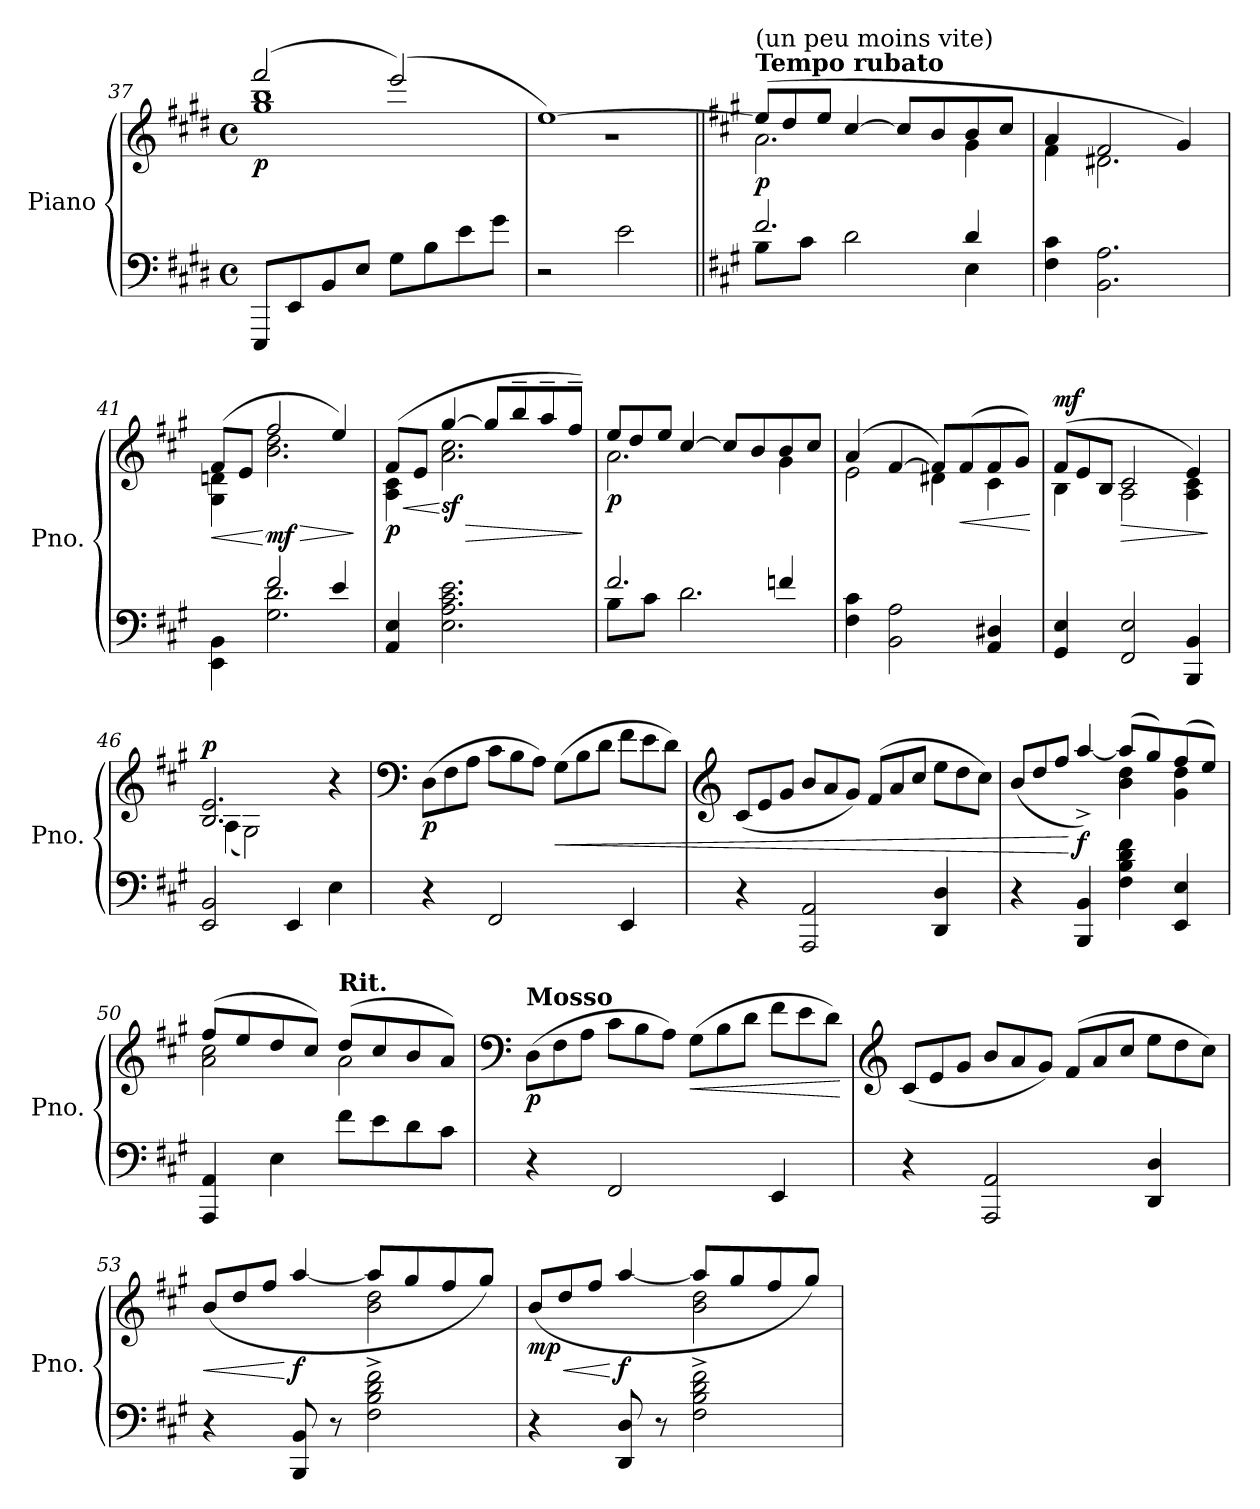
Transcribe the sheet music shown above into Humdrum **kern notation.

**kern	**kern	**dynam
*part1	*part1	*part1
*staff2	*staff1	*staff1/2
*I"Piano	*	*
*I'Pno.	*	*
*clefF4	*clefG2	*
*k[f#c#g#d#]	*k[f#c#g#d#]	*
*M4/4	*M4/4	*
*met(c)	*met(c)	*
=37	=37	=37
*	*^	*
!	!	!	!LO:DY:b
8EEE/L	(2fff#/	1gg# 1bb	p
8EE/	.	.	.
8BB/	.	.	.
8E/J	.	.	.
8G#\L	(2eee/)	.	.
8B\	.	.	.
8e\	.	.	.
8g#\J	.	.	.
!!LO:PB:g=z	!!
=38	=38	=38	=38
2r	[1ee)	1r	.
2e\	.	.	.
=39||	=39||	=39||	=39||
*k[f#c#g#]	*k[f#c#g#]	*	*
*^	*	*	*
*	*	*Xtuplet	*	*
!	!	!LO:TX:a:B:t=Tempo rubato	!	!
!	!	!LO:TX:a:t=(un peu moins vite)	!	!
!	!	!	!	!LO:DY:b
2.f#/	8B\L	(12ee/L]	2.a\	p
.	.	12dd/	.	.
.	8c#\J	.	.	.
.	.	12ee/J	.	.
.	2d\	[4cc#/	.	.
.	.	8cc#/L]	.	.
.	.	8b/	.	.
4d/	4E\	8b/	4g#\	.
.	.	8cc#/J	.	.
*v	*v	*	*	*
=40	=40	=40	=40
4F#\ 4c#\	4a/	4f#\	.
2.BB\ 2.A\	2f#/	2.d#X\	.
.	4g#/)	.	.
=41	=41	=41	=41
*^	*	*	*
!	!	!	!	!LO:HP:b
4ryy	4EE\ 4BB\	(8f#/L	4G#\ 4dn\	<
.	.	8e/J	.	.
!	!	!	!	!LO:HP:n=1:b
!	!	!	!	!LO:DY:n=1:b
2f#/	2.G#\ 2.d\	2ff#/	2.b\ 2.dd\	[ > mf
4e/	.	4ee/)	.	.
*v	*v	*	*	*
*	*v	*v	*
.	.	]
=42	=42	=42
!	!	!LO:HP:b
*	*^	*
!	!	!	!LO:DY:n=1:b
4AA/ 4E/	(8f#/L	4A\ 4c#\	< p
.	8e/J	.	.
!	!	!	!LO:HP:n=1:b
!	!	!	!LO:DY:n=2:b
2.E\ 2.A\ 2.c#\ 2.e\	[4gg#/	2.a\ 2.cc#\	[ > sf
.	8gg#/L]	.	.
.	8bb~/	.	.
.	8aa~/	.	.
.	8ff#~/J)	.	.
*	*v	*v	*
.	.	]
!!LO:LB:g=z
=43	=43	=43
*^	*^	*
!	!	!	!	!LO:DY:b
2.f#/	8B\L	12ee/L	2.a\	p
.	.	12dd/	.	.
.	8c#\J	.	.	.
.	.	12ee/J	.	.
.	2.d\	[4cc#/	.	.
.	.	8cc#/L]	.	.
.	.	8b/	.	.
4fn/	.	8b/	4g#\	.
.	.	8cc#/J	.	.
*v	*v	*	*	*
=44	=44	=44	=44
4F#\ 4c#\	(4a/	2e\	.
2BB\ 2A\	[4f#/	.	.
.	8f#/L])	4d#X\	.
!	!	!	!LO:HP:b
.	(8f#/	.	<
4AA/ 4D#X/	8f#/	4c#\	.
.	8g#/J)	.	.
*	*v	*v	*
.	.	[
=45	=45	=45
*	*^	*
!	!	!	!LO:DY:a
4GG#/ 4E/	(12f#/L	4B\	mf
.	12e/	.	.
.	12B/J	.	.
!	!	!	!LO:HP:b
2FF#/ 2E/	2c#/	2A\	>
4BBB/ 4BB/	4e/)	4A\ 4c#\	.
*	*v	*v	*
.	.	]
=46	=46	=46
*	*^	*
!	!	!	!LO:DY:a
2EE/ 2BB/	2.B/ 2.e/	(4A\	p
.	.	2G#\)	.
4EE/	.	.	.
4E\	4r	4ryy	.
*	*v	*v	*
=47	=47	=47
*	*clefF4	*
*	*^	*
!	!LO:TX:a:B:t=Mosso	!	!
!	!	!	!LO:DY:b
*	*v	*v	*
4r	(12D\L	p
.	12F#\	.
.	12A\J	.
2FF#/	12c#\L	.
.	12B\	.
.	12A\J)	.
!	!	!LO:HP:b
.	(12G#\L	<
.	12B\	.
.	12d\J	.
4EE/	12f#\L	.
.	12e\	.
.	12d\J)	.
!!LO:LB:g=z
=48	=48	=48
*	*clefG2	*
4r	(12c#/L	.
.	12e/	.
.	12g#/J	.
2AAA/ 2AA/	12b/L	.
.	12a/	.
.	12g#/J)	.
.	(12f#/L	.
.	12a/	.
.	12cc#/J	.
4DD/ 4D/	12ee\L	.
.	12dd\	.
.	12cc#\J)	.
=49	=49	=49
*	*^	*
4r	(12b/L	2ryy	.
.	12dd/	.	.
.	12ff#/J	.	.
!	!	!	!LO:DY:n=1:b
4BBB/ 4BB/	[4aa^/)	.	[ f
4F#\ 4B\ 4d\ 4f#\	(8aa/L]	4b\ 4dd\	.
.	8gg#/)	.	.
4EE/ 4E/	(8ff#/	4g#\ 4dd\	.
.	8ee/J)	.	.
=50	=50	=50	=50
4AAA/ 4AA/	(8ff#/L	2a\ 2cc#\	.
.	8ee/	.	.
4E\	8dd/	.	.
.	8cc#/J)	.	.
!	!LO:TX:a:B:t=Rit.	!	!
8f#\L	(8dd/L	2a\	.
8e\	8cc#/	.	.
8d\	8b/	.	.
8c#\J	8a/J)	.	.
*	*v	*v	*
=51	=51	=51
*	*clefF4	*
!	!LO:TX:a:B:t=Mosso	!
!	!	!LO:DY:b
4r	(12D\L	p
.	12F#\	.
.	12A\J	.
2FF#/	12c#\L	.
.	12B\	.
.	12A\J)	.
!	!	!LO:HP:b
.	(12G#\L	<
.	12B\	.
.	12d\J	.
4EE/	12f#\L	.
.	12e\	.
.	12d\J)	.
.	.	[
!!LO:LB:g=z
=52	=52	=52
*	*clefG2	*
4r	(12c#/L	.
.	12e/	.
.	12g#/J	.
2AAA/ 2AA/	12b/L	.
.	12a/	.
.	12g#/J)	.
.	(12f#/L	.
.	12a/	.
.	12cc#/J	.
4DD/ 4D/	12ee\L	.
.	12dd\	.
.	12cc#\J)	.
=53	=53	=53
!	!	!LO:HP:b
*	*^	*
4r	(12b/L	2ryy	<
.	12dd/	.	.
.	12ff#/J	.	.
!	!	!	!LO:DY:n=1:b
8BBB/ 8BB/	[4aa/	.	[ f
8r	.	.	.
2F#\^ 2B\^ 2d\^ 2f#\^	8aa/L]	2b\ 2dd\	.
.	8gg#/	.	.
.	8ff#/	.	.
.	8gg#/J)	.	.
=54	=54	=54	=54
!	!	!	!LO:HP:b
!	!	!	!LO:DY:n=1:b
4r	(12b/L	2ryy	< mp
.	12dd/	.	.
.	12ff#/J	.	.
!	!	!	!LO:DY:n=2:b
8DD/ 8D/	[4aa/	.	[ f
8r	.	.	.
2F#\^ 2B\^ 2d\^ 2f#\^	8aa/L]	2b\ 2dd\	.
.	8gg#/	.	.
.	8ff#/	.	.
.	8gg#/J)	.	.
*	*v	*v	*
=	=	=
*-	*-	*-
